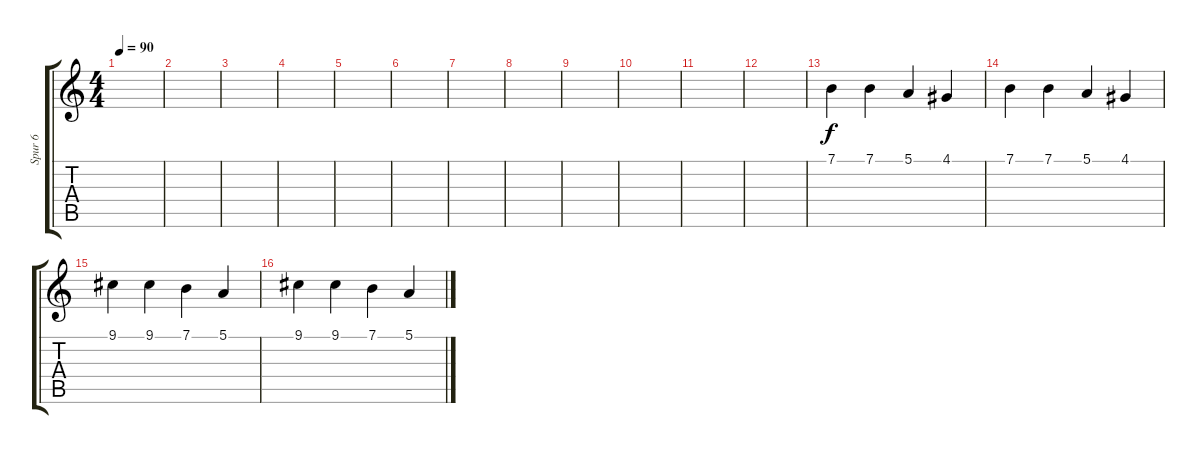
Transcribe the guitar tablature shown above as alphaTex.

\track ("Spur 6" "Spur 6") {instrument trumpet}
\staff {score tabs}
\tuning (E4 B3 G3 D3 A2 E2) {hide}
\ts (4 4)
\tempo 90
\clef g2
\ks c
|
|
|
|
|
|
|
|
|
|
|
|
7.1.4 7.1.4 5.1.4 4.1.4 |
7.1.4 7.1.4 5.1.4 4.1.4 |
9.1.4 9.1.4 7.1.4 5.1.4 |
9.1.4 9.1.4 7.1.4 5.1.4
